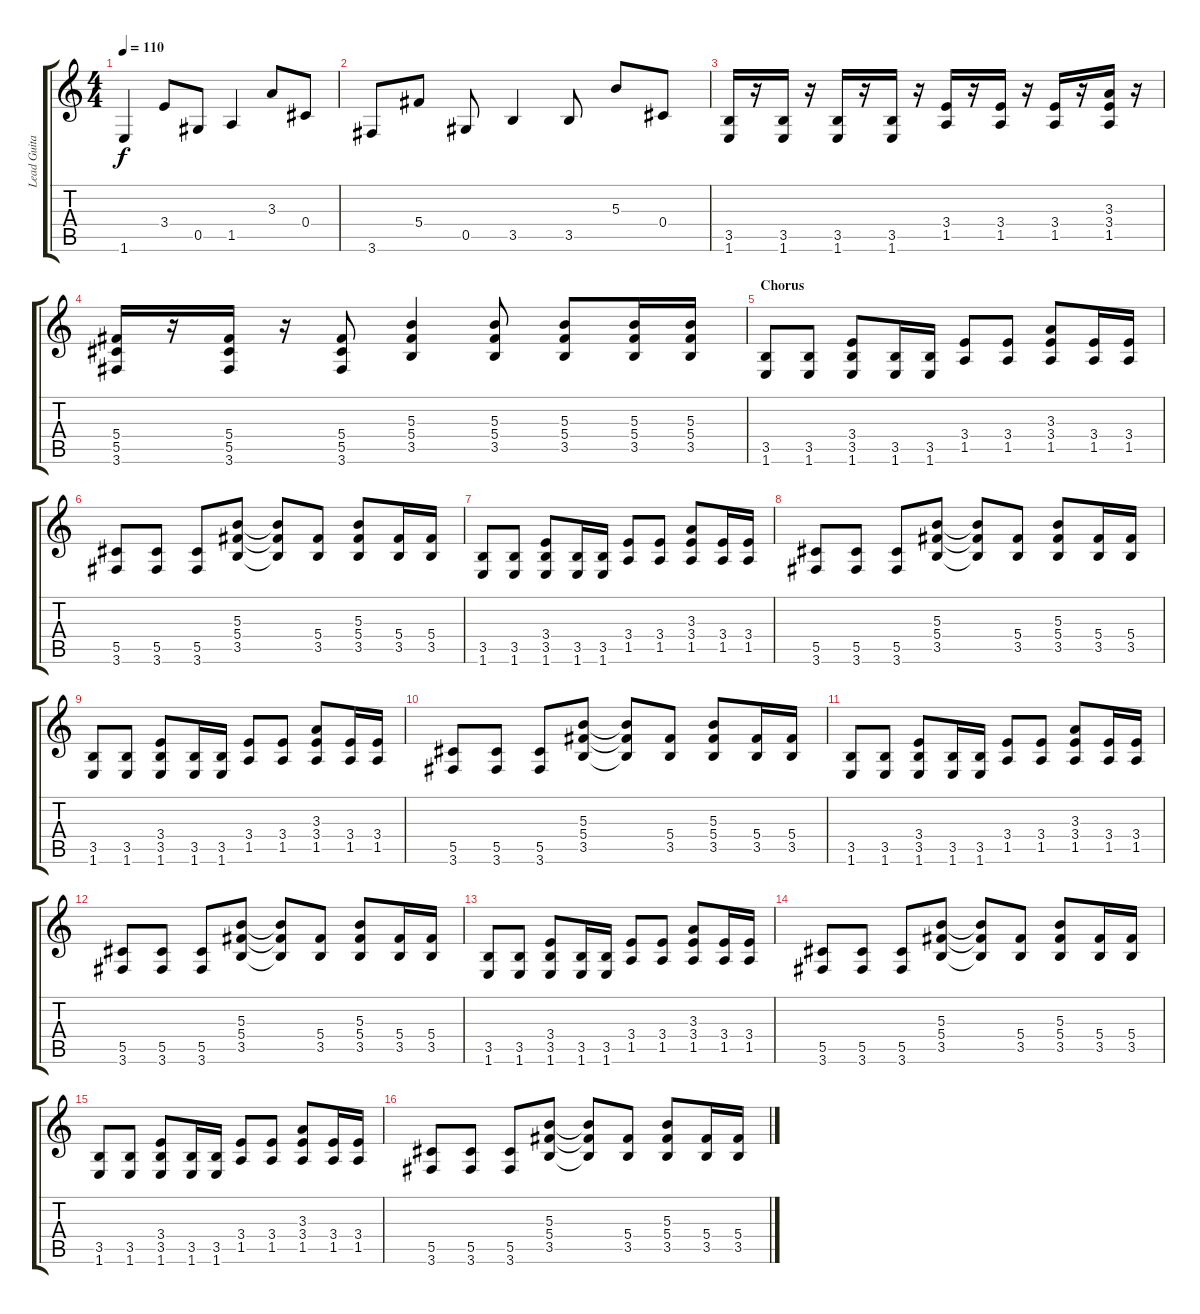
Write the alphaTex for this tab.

\track ("Lead Guitar" "Lead Guita") {instrument electricguitarmuted}
\staff {score tabs}
\tuning (Eb4 Bb3 Gb3 Db3 Ab2 Eb2) {hide}
\ts (4 4)
\tempo 110
\clef g2
\ks c
1.6.4{dy f} 3.4.8 0.5.8 1.5.4 3.3.8 0.4.8 |
3.6.8 5.4.8 0.5.8 3.5.4 3.5.8 5.3.8 0.4.8 |
(3.5 1.6).16{volume 11 instrument overdrivenguitar} r.16 (3.5 1.6).16 r.16 (3.5 1.6).16 r.16 (3.5 1.6).16 r.16 (3.4 1.5).16 r.16 (3.4 1.5).16 r.16 (3.4 1.5).16 r.16 (3.3 3.4 1.5).16 r.16 |
(5.4 5.5 3.6).16 r.16 (5.4 5.5 3.6).16 r.16 (5.4 5.5 3.6).8 (5.3 5.4 3.5).4 (5.3 5.4 3.5).8 (5.3 5.4 3.5).8 (5.3 5.4 3.5).16 (5.3 5.4 3.5).16 |
\section ("" "Chorus")
(3.5 1.6).8{instrument overdrivenguitar} (3.5 1.6).8 (3.4 3.5 1.6).8 (3.5 1.6).16 (3.5 1.6).16 (3.4 1.5).8 (3.4 1.5).8 (3.3 3.4 1.5).8 (3.4 1.5).16 (3.4 1.5).16 |
(5.5 3.6).8 (5.5 3.6).8 (5.5 3.6).8 (5.3 5.4 3.5).8 (5.3{t} 5.4{t} 3.5{t}).8 (5.4 3.5).8 (5.3 5.4 3.5).8 (5.4 3.5).16 (5.4 3.5).16 |
(3.5 1.6).8{instrument overdrivenguitar} (3.5 1.6).8 (3.4 3.5 1.6).8 (3.5 1.6).16 (3.5 1.6).16 (3.4 1.5).8 (3.4 1.5).8 (3.3 3.4 1.5).8 (3.4 1.5).16 (3.4 1.5).16 |
(5.5 3.6).8 (5.5 3.6).8 (5.5 3.6).8 (5.3 5.4 3.5).8 (5.3{t} 5.4{t} 3.5{t}).8 (5.4 3.5).8 (5.3 5.4 3.5).8 (5.4 3.5).16 (5.4 3.5).16 |
(3.5 1.6).8{instrument overdrivenguitar} (3.5 1.6).8 (3.4 3.5 1.6).8 (3.5 1.6).16 (3.5 1.6).16 (3.4 1.5).8 (3.4 1.5).8 (3.3 3.4 1.5).8 (3.4 1.5).16 (3.4 1.5).16 |
(5.5 3.6).8 (5.5 3.6).8 (5.5 3.6).8 (5.3 5.4 3.5).8 (5.3{t} 5.4{t} 3.5{t}).8 (5.4 3.5).8 (5.3 5.4 3.5).8 (5.4 3.5).16 (5.4 3.5).16 |
(3.5 1.6).8{instrument overdrivenguitar} (3.5 1.6).8 (3.4 3.5 1.6).8 (3.5 1.6).16 (3.5 1.6).16 (3.4 1.5).8 (3.4 1.5).8 (3.3 3.4 1.5).8 (3.4 1.5).16 (3.4 1.5).16 |
(5.5 3.6).8 (5.5 3.6).8 (5.5 3.6).8 (5.3 5.4 3.5).8 (5.3{t} 5.4{t} 3.5{t}).8 (5.4 3.5).8 (5.3 5.4 3.5).8 (5.4 3.5).16 (5.4 3.5).16 |
(3.5 1.6).8{instrument overdrivenguitar} (3.5 1.6).8 (3.4 3.5 1.6).8 (3.5 1.6).16 (3.5 1.6).16 (3.4 1.5).8 (3.4 1.5).8 (3.3 3.4 1.5).8 (3.4 1.5).16 (3.4 1.5).16 |
(5.5 3.6).8 (5.5 3.6).8 (5.5 3.6).8 (5.3 5.4 3.5).8 (5.3{t} 5.4{t} 3.5{t}).8 (5.4 3.5).8 (5.3 5.4 3.5).8 (5.4 3.5).16 (5.4 3.5).16 |
(3.5 1.6).8{instrument overdrivenguitar} (3.5 1.6).8 (3.4 3.5 1.6).8 (3.5 1.6).16 (3.5 1.6).16 (3.4 1.5).8 (3.4 1.5).8 (3.3 3.4 1.5).8 (3.4 1.5).16 (3.4 1.5).16 |
(5.5 3.6).8 (5.5 3.6).8 (5.5 3.6).8 (5.3 5.4 3.5).8 (5.3{t} 5.4{t} 3.5{t}).8 (5.4 3.5).8 (5.3 5.4 3.5).8 (5.4 3.5).16 (5.4 3.5).16
